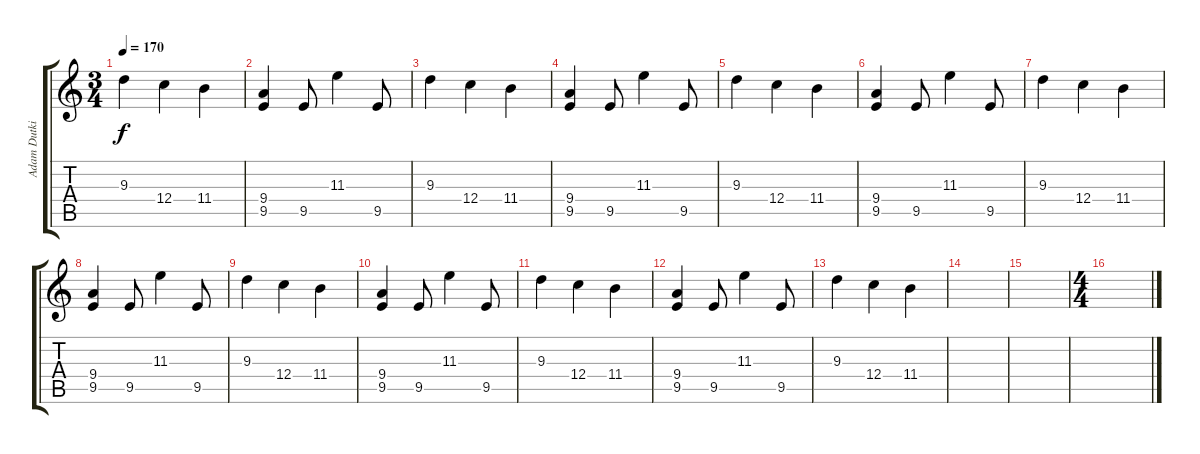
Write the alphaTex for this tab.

\track ("Adam Dutkiewicz" "Adam Dutki") {instrument distortionguitar}
\staff {score tabs}
\tuning (D4 A3 F3 C3 G2 C2) {hide}
\ts (3 4)
\tempo 170
\clef g2
\ks c
9.3.4{dy f} 12.4.4 11.4.4 |
(9.4 9.5).4 9.5.8 11.3.4 9.5.8 |
9.3.4 12.4.4 11.4.4 |
(9.4 9.5).4 9.5.8 11.3.4 9.5.8 |
9.3.4 12.4.4 11.4.4 |
(9.4 9.5).4 9.5.8 11.3.4 9.5.8 |
9.3.4 12.4.4 11.4.4 |
(9.4 9.5).4 9.5.8 11.3.4 9.5.8 |
9.3.4 12.4.4 11.4.4 |
(9.4 9.5).4 9.5.8 11.3.4 9.5.8 |
9.3.4 12.4.4 11.4.4 |
(9.4 9.5).4 9.5.8 11.3.4 9.5.8 |
9.3.4 12.4.4 11.4.4 |
|
|
\ts (4 4)
